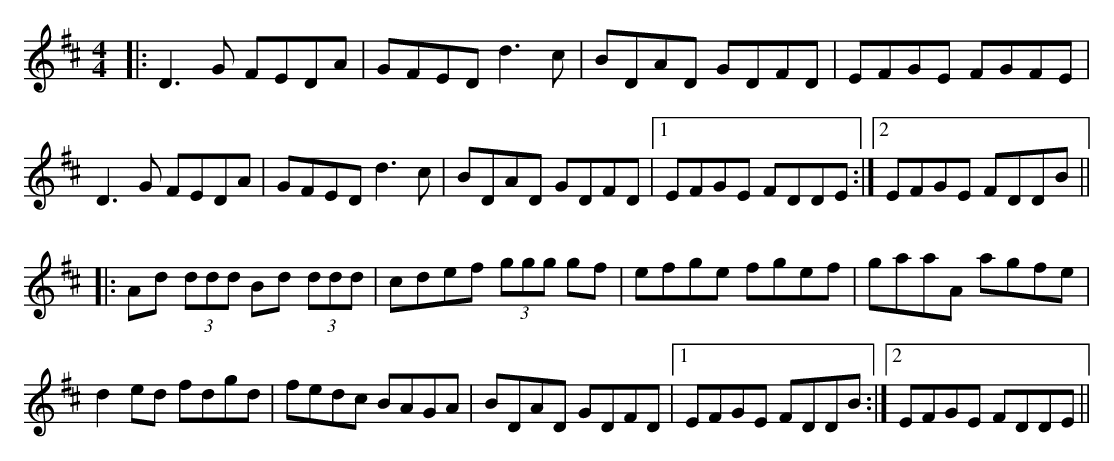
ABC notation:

X:1
M:4/4
K:D
|: D3G FEDA | GFED d3c | BDAD GDFD | EFGE FGFE |
D3G FEDA | GFED d3c | BDAD GDFD |1 EFGE FDDE :|2 EFGE FDDB ||
|: Ad (3ddd Bd (3ddd | cdef (3ggg gf | efge fgef |gaaA agfe |
d2 ed fdgd | fedc BAGA |BDAD GDFD |1 EFGE FDDB :|2 EFGE FDDE ||
